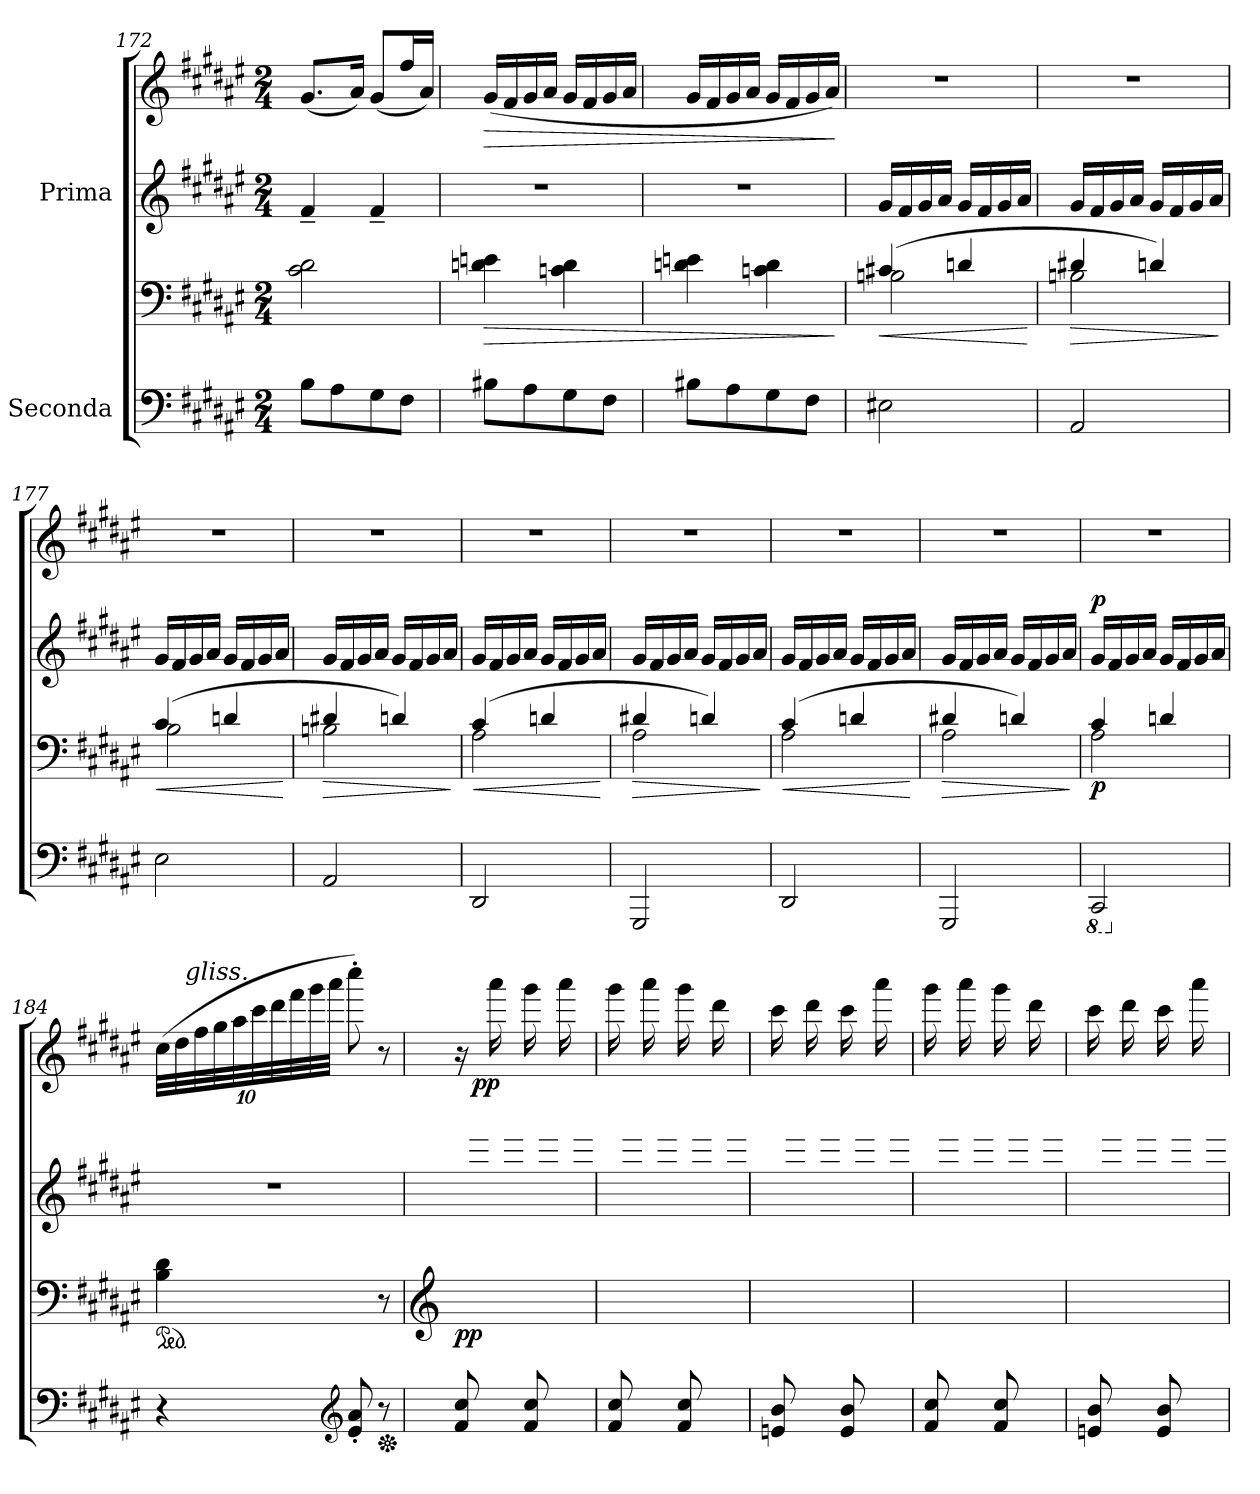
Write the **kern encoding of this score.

**kern	**kern	**dynam	**kern	**kern	**dynam
*part2	*part2	*part2	*part1	*part1	*part1
*staff4	*staff3	*staff3/4	*staff2	*staff1	*staff1/2
*I"Seconda	*	*	*I"Prima	*	*
*clefF4	*clefF4	*	*clefG2	*clefG2	*
*k[f#c#g#d#a#e#]	*k[f#c#g#d#a#e#]	*	*k[f#c#g#d#a#e#]	*k[f#c#g#d#a#e#]	*
*M2/4	*M2/4	*	*M2/4	*M2/4	*
*MM135	*MM135	*	*MM135	*MM135	*
=172	=172	=172	=172	=172	=172
8B\L	2c#\ 2d#\	.	4f#~/	(<8.g#/L	.
8A#\	.	.	.	.	.
.	.	.	.	16a#/Jk)	.
8G#\	.	.	4f#~/	(<8g#/L	.
8F#\J	.	.	.	16ff#/L	.
.	.	.	.	16a#/JJ)	.
!!LO:PB:g=z
=173	=173	=173	=173	=173	=173
!	!	!LO:HP:b	!	!	!LO:HP:b
8B#X\L	4dn\ 4en\	>	2r	(<16g#/LL	>
.	.	.	.	16f#/	.
8A#\	.	.	.	16g#/	.
.	.	.	.	16a#/JJ	.
8G#\	4cn\ 4d\	.	.	16g#/LL	.
.	.	.	.	16f#/	.
8F#\J	.	.	.	16g#/	.
.	.	.	.	16a#/JJ	.
=174	=174	=174	=174	=174	=174
*	*	*	*	*MM130	*
8B#X\L	4dn\ 4en\	.	2r	16g#/LL	.
.	.	.	.	16f#/	.
8A#\	.	.	.	16g#/	.
.	.	.	.	16a#/JJ	.
8G#\	4cn\ 4d\	.	.	16g#/LL	.
.	.	.	.	16f#/	.
8F#\J	.	.	.	16g#/	.
.	.	.	.	16a#/JJ)	.
.	.	]	.	.	]
=175	=175	=175	=175	=175	=175
*	*	*	*	*MM135	*
!	!	!LO:HP:b	!	!	!
*	*^	*	*	*	*
2E#X\	(>4c#X/	2Bn\	<	16g#/LL	2r	.
.	.	.	.	16f#/	.	.
.	.	.	.	16g#/	.	.
.	.	.	.	16a#/JJ	.	.
.	4dn/	.	.	16g#/LL	.	.
.	.	.	.	16f#/	.	.
.	.	.	.	16g#/	.	.
.	.	.	.	16a#/JJ	.	.
*	*v	*v	*	*	*	*
.	.	[	.	.	.
=176	=176	=176	=176	=176	=176
!	!	!LO:HP:b	!	!	!
*	*^	*	*	*	*
2AA#/	4d#X/	2Bn\	>	16g#/LL	2r	.
.	.	.	.	16f#/	.	.
.	.	.	.	16g#/	.	.
.	.	.	.	16a#/JJ	.	.
.	4dn/)	.	.	16g#/LL	.	.
.	.	.	.	16f#/	.	.
.	.	.	.	16g#/	.	.
.	.	.	.	16a#/JJ	.	.
*	*v	*v	*	*	*	*
.	.	]	.	.	.
=177	=177	=177	=177	=177	=177
!	!	!LO:HP:b	!	!	!
*	*^	*	*	*	*
2E#\	(>4c#/	2B\	<	16g#/LL	2r	.
.	.	.	.	16f#/	.	.
.	.	.	.	16g#/	.	.
.	.	.	.	16a#/JJ	.	.
.	4dn/	.	.	16g#/LL	.	.
.	.	.	.	16f#/	.	.
.	.	.	.	16g#/	.	.
.	.	.	.	16a#/JJ	.	.
*	*v	*v	*	*	*	*
.	.	[	.	.	.
=178	=178	=178	=178	=178	=178
!	!	!LO:HP:b	!	!	!
*	*^	*	*	*	*
2AA#/	4d#X/	2Bn\	>	16g#/LL	2r	.
.	.	.	.	16f#/	.	.
.	.	.	.	16g#/	.	.
.	.	.	.	16a#/JJ	.	.
.	4dn/)	.	.	16g#/LL	.	.
.	.	.	.	16f#/	.	.
.	.	.	.	16g#/	.	.
.	.	.	.	16a#/JJ	.	.
*	*v	*v	*	*	*	*
.	.	]	.	.	.
!!LO:LB:g=z
=179	=179	=179	=179	=179	=179
*	*	*	*	*MM130	*
!	!	!LO:HP:b	!	!	!
*	*^	*	*	*	*
2DD#/	(>4c#/	2A#\	<	16g#/LL	2r	.
.	.	.	.	16f#/	.	.
.	.	.	.	16g#/	.	.
.	.	.	.	16a#/JJ	.	.
.	4dn/	.	.	16g#/LL	.	.
.	.	.	.	16f#/	.	.
.	.	.	.	16g#/	.	.
.	.	.	.	16a#/JJ	.	.
*	*v	*v	*	*	*	*
.	.	[	.	.	.
=180	=180	=180	=180	=180	=180
!	!	!LO:HP:b	!	!	!
*	*^	*	*	*	*
2GGG#/	4d#X/	2A#\	>	16g#/LL	2r	.
.	.	.	.	16f#/	.	.
.	.	.	.	16g#/	.	.
.	.	.	.	16a#/JJ	.	.
.	4dn/)	.	.	16g#/LL	.	.
.	.	.	.	16f#/	.	.
.	.	.	.	16g#/	.	.
.	.	.	.	16a#/JJ	.	.
*	*v	*v	*	*	*	*
.	.	]	.	.	.
=181	=181	=181	=181	=181	=181
!	!	!LO:HP:b	!	!	!
*	*^	*	*	*	*
2DD#/	(>4c#/	2A#\	<	16g#/LL	2r	.
.	.	.	.	16f#/	.	.
.	.	.	.	16g#/	.	.
.	.	.	.	16a#/JJ	.	.
.	4dn/	.	.	16g#/LL	.	.
.	.	.	.	16f#/	.	.
.	.	.	.	16g#/	.	.
.	.	.	.	16a#/JJ	.	.
*	*v	*v	*	*	*	*
.	.	[	.	.	.
=182	=182	=182	=182	=182	=182
!	!	!LO:HP:b	!	!	!
*	*^	*	*	*	*
2GGG#/	4d#X/	2A#\	>	16g#/LL	2r	.
.	.	.	.	16f#/	.	.
.	.	.	.	16g#/	.	.
.	.	.	.	16a#/JJ	.	.
.	4dn/)	.	.	16g#/LL	.	.
.	.	.	.	16f#/	.	.
.	.	.	.	16g#/	.	.
.	.	.	.	16a#/JJ	.	.
*	*v	*v	*	*	*	*
.	.	]	.	.	.
=183	=183	=183	=183	=183	=183
*8ba	*	*	*	*	*
*	*	*	*	*MM125	*
*	*^	*	*	*	*
!	!	!	!LO:DY:b	!	!	!LO:DY:a=2
2CCC#/	(>4c#/	2A#\	p	16g#/LL	2r	p
.	.	.	.	16f#/	.	.
.	.	.	.	16g#/	.	.
.	.	.	.	16a#/JJ	.	.
.	4dn/	.	.	16g#/LL	.	.
.	.	.	.	16f#/	.	.
.	.	.	.	16g#/	.	.
.	.	.	.	16a#/JJ	.	.
*	*v	*v	*	*	*	*
=184	=184	=184	=184	=184	=184
*X8ba	*	*	*	*	*
*	*ped	*	*	*	*
*	*	*	*	*Xbrackettup	*
4r	4B\ 4d#\	.	2r	(>40cc#\LLL	.
.	.	.	.	40dd#\	.
!	!	!	!	!LO:TX:a:i:t=gliss.	!
.	.	.	.	40ff#\	.
.	.	.	.	40gg#\	.
.	.	.	.	40aa#\	.
.	.	.	.	40ccc#\	.
.	.	.	.	40ddd#\	.
.	.	.	.	40fff#\	.
.	.	.	.	40ggg#\	.
.	.	.	.	40aaa#\JJJ	.
*clefG2	*	*	*	*	*
8e#/' 8a#/')	8ryy	.	.	8cccc#'\)	.
*Xped	*	*	*	*	*
8r	8r	.	.	8r	.
!!LO:LB:g=z
=185	=185	=185	=185	=185	=185
*	*clefG2	*	*	*	*
*	*	*	*	*MM130	*
*^	*	*	*^	*	*
!	!	!	!LO:DY:b	!	!	!	!
8f#/ 8cc#/L	2ryy	8ryy	pp	16ryy	2ryy	16r	.
!	!	!	!	!	!	!	!LO:DY:b
.	.	.	.	16fff#/LL	.	16ryy	pp
8ryy	.	8dd#\ 8gg#\J	.	16ryy	.	16aaa#\	.
.	.	.	.	16fff#/JJ	.	16ryy	.
*	*	*	*	*	*	*MM135	*
8f#/ 8cc#/L	.	8ryy	.	16ryy	.	16ggg#\LL	.
.	.	.	.	16fff#/	.	16ryy	.
8ryy	.	8dd#\ 8gg#\J	.	16ryy	.	16aaa#\	.
.	.	.	.	16fff#/JJ	.	16ryy	.
=186	=186	=186	=186	=186	=186	=186	=186
8f#/ 8cc#/L	2ryy	8ryy	.	16ryy	2ryy	16ggg#\LL	.
.	.	.	.	16fff#/	.	16ryy	.
8ryy	.	8dd#\ 8gg#\J	.	16ryy	.	16aaa#\	.
.	.	.	.	16fff#/JJ	.	16ryy	.
*	*	*	*	*	*	*MM140	*
8f#/ 8cc#/L	.	8ryy	.	16ryy	.	16ggg#\LL	.
.	.	.	.	16fff#/	.	16ryy	.
8ryy	.	8dd#\ 8gg#\J	.	16ryy	.	16ddd#\	.
.	.	.	.	16fff#/JJ	.	16ryy	.
=187	=187	=187	=187	=187	=187	=187	=187
8en/ 8b/L	2ryy	8ryy	.	16ryy	2ryy	16ccc#\LL	.
.	.	.	.	16fff#/	.	16ryy	.
8ryy	.	8cc#\ 8ff#\J	.	16ryy	.	16ddd#\	.
.	.	.	.	16fff#/JJ	.	16ryy	.
8e/ 8b/L	.	8ryy	.	16ryy	.	16ccc#\LL	.
.	.	.	.	16fff#/	.	16ryy	.
8ryy	.	8cc#\ 8ff#\J	.	16ryy	.	16aaa#\	.
.	.	.	.	16fff#/JJ	.	16ryy	.
=188	=188	=188	=188	=188	=188	=188	=188
8f#/ 8cc#/L	2ryy	8ryy	.	16ryy	2ryy	16ggg#\LL	.
.	.	.	.	16fff#/	.	16ryy	.
8ryy	.	8dd#\ 8gg#\J	.	16ryy	.	16aaa#\	.
.	.	.	.	16fff#/JJ	.	16ryy	.
8f#/ 8cc#/L	.	8ryy	.	16ryy	.	16ggg#\LL	.
.	.	.	.	16fff#/	.	16ryy	.
8ryy	.	8dd#\ 8gg#\J	.	16ryy	.	16ddd#\	.
.	.	.	.	16fff#/JJ	.	16ryy	.
=189	=189	=189	=189	=189	=189	=189	=189
8en/ 8b/L	2ryy	8ryy	.	16ryy	2ryy	16ccc#\LL	.
.	.	.	.	16fff#/	.	16ryy	.
8ryy	.	8cc#\ 8ff#\J	.	16ryy	.	16ddd#\	.
.	.	.	.	16fff#/JJ	.	16ryy	.
8e/ 8b/L	.	8ryy	.	16ryy	.	16ccc#\LL	.
.	.	.	.	16fff#/	.	16ryy	.
*	*	*	*	*	*	*MM145	*
8ryy	.	8cc#\ 8ff#\J	.	16ryy	.	16aaa#\	.
.	.	.	.	16fff#/JJ	.	16ryy	.
*v	*v	*	*	*v	*v	*	*
=	=	=	=	=	=
*-	*-	*-	*-	*-	*-
